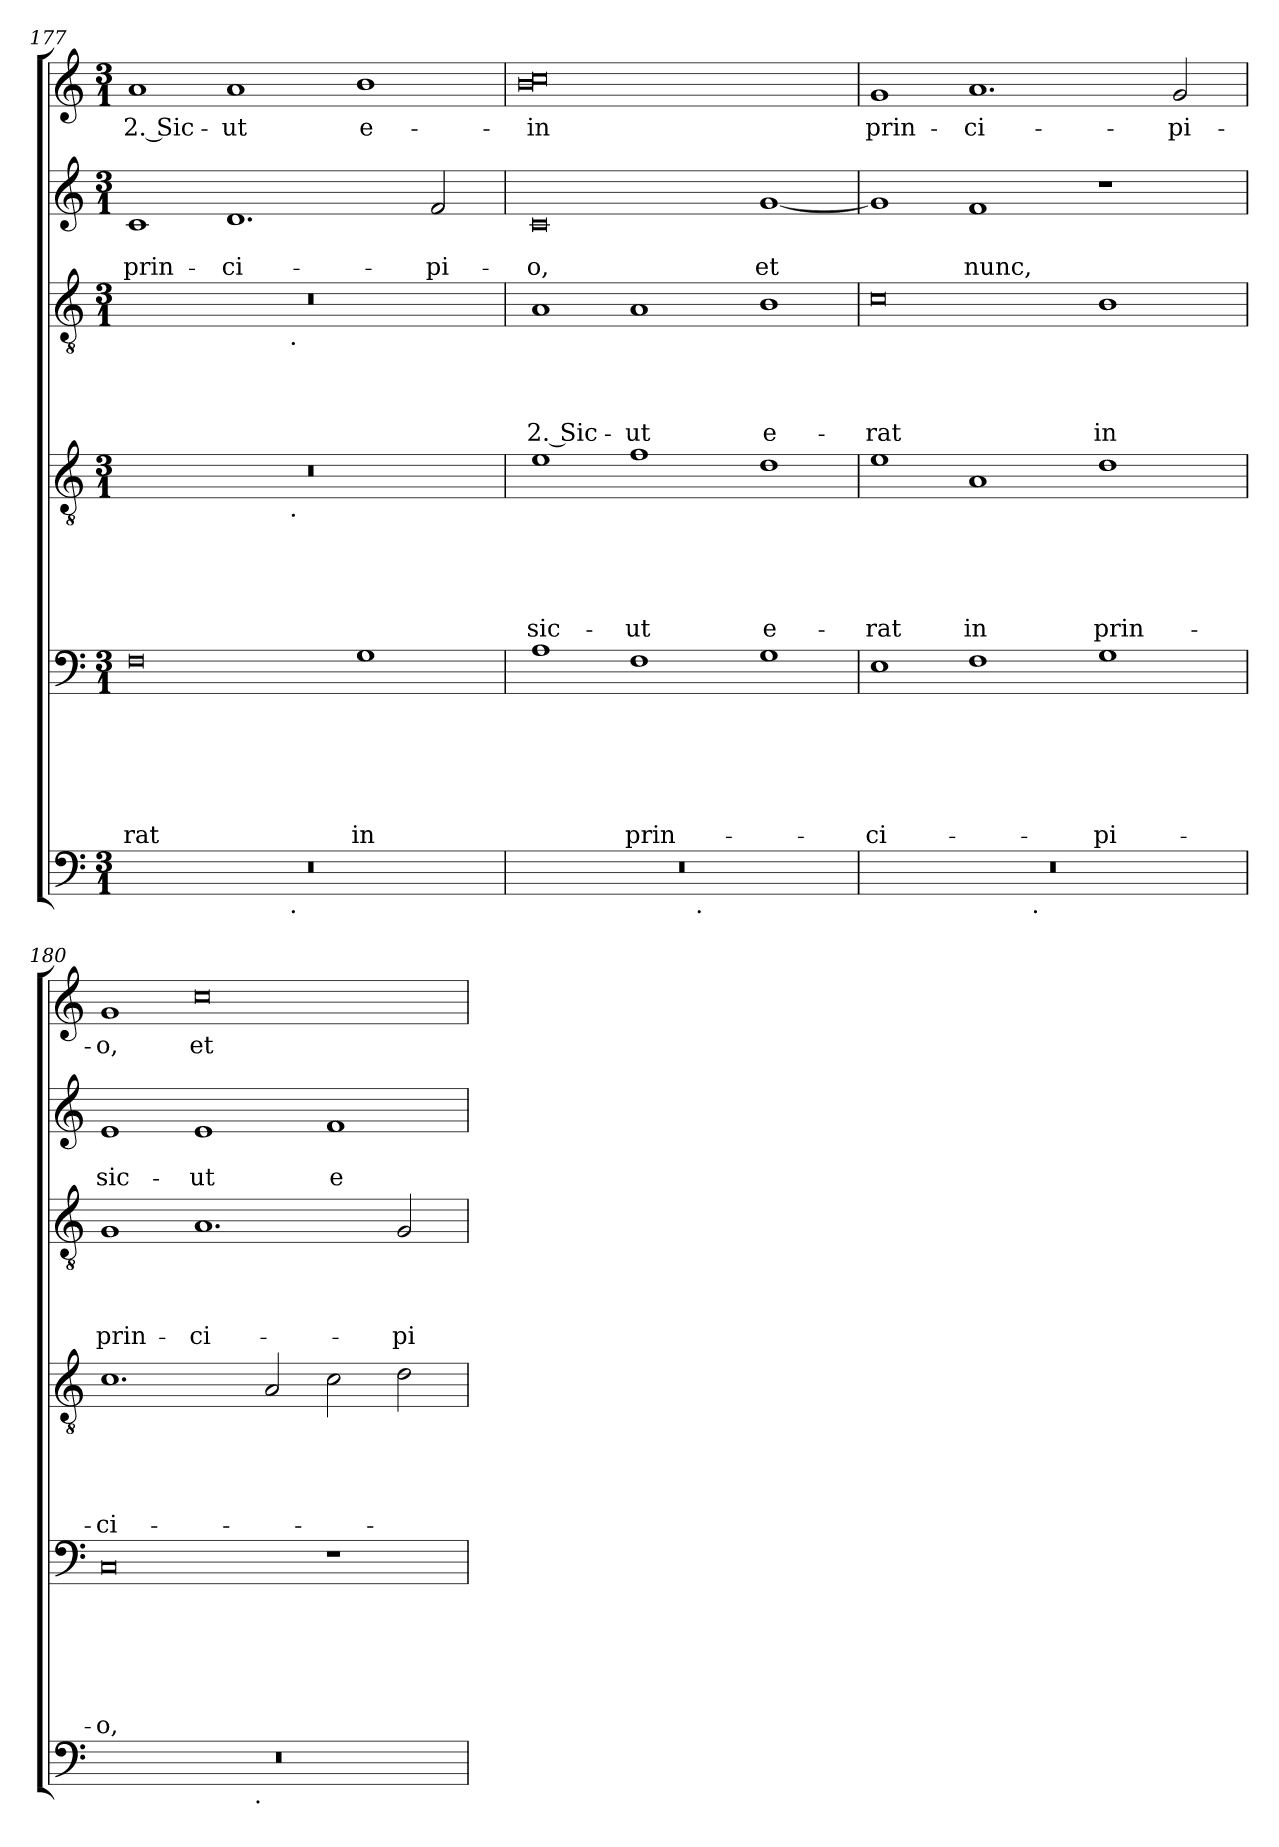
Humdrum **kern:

**kern	**kern	**text	**text	**text	**text	**text	**text	**kern	**text	**text	**text	**text	**text	**kern	**text	**text	**text	**text	**kern	**text	**text	**kern	**text
*part6	*part5	*part5	*part5	*part5	*part5	*part5	*part5	*part4	*part4	*part4	*part4	*part4	*part4	*part3	*part3	*part3	*part3	*part3	*part2	*part2	*part2	*part1	*part1
*staff6	*staff5	*staff5	*staff5	*staff5	*staff5	*staff5	*staff5	*staff4	*staff4	*staff4	*staff4	*staff4	*staff4	*staff3	*staff3	*staff3	*staff3	*staff3	*staff2	*staff2	*staff2	*staff1	*staff1
*clefF4	*clefF4	*	*	*	*	*	*	*clefGv2	*	*	*	*	*	*clefGv2	*	*	*	*	*clefG2	*	*	*clefG2	*
*k[]	*k[]	*	*	*	*	*	*	*k[]	*	*	*	*	*	*k[]	*	*	*	*	*k[]	*	*	*k[]	*
*C:	*C:	*	*	*	*	*	*	*C:	*	*	*	*	*	*C:	*	*	*	*	*C:	*	*	*C:	*
*M3/1	*M3/1	*	*	*	*	*	*	*M3/1	*	*	*	*	*	*M3/1	*	*	*	*	*M3/1	*	*	*M3/1	*
=177	=177	=177	=177	=177	=177	=177	=177	=177	=177	=177	=177	=177	=177	=177	=177	=177	=177	=177	=177	=177	=177	=177	=177
!	!	!	!	!	!	!	!LO:LY:b	!	!	!	!	!	!	!	!	!	!	!	!	!	!LO:LY:b	!	!LO:LY:b:rj
*^	*	*	*	*	*	*	*	*^	*	*	*	*	*	*^	*	*	*	*	*	*	*	*	*
0.r	1ryy	0F	.	.	.	.	.	-rat	0.r	1ryy	.	.	.	.	.	0.r	1ryy	.	.	.	.	1c	.	prin-	1a	2. Sic-
!	!	!	!	!	!	!	!	!	!	!	!	!	!	!	!	!	!	!	!	!	!	!	!	!LO:LY:b	!	!LO:LY:b
.	4...ryy	.	.	.	.	.	.	.	.	4...ryy	.	.	.	.	.	.	4...ryy	.	.	.	.	1.d	.	-ci-	1a	-ut
!	!	!	!	!	!	!	!	!	!	!	!	!	!	!	!	!	!LO:TX:b:t=.	!	!	!	!	!	!	!	!	!
!	!	!	!	!	!	!	!	!	!	!LO:TX:b:t=.	!	!	!	!	!	!	!	!	!	!	!	!	!	!	!	!
!	!LO:TX:b:t=.	!	!	!	!	!	!	!	!	!	!	!	!	!	!	!	!	!	!	!	!	!	!	!	!	!
.	1ryy	.	.	.	.	.	.	.	.	1ryy	.	.	.	.	.	.	1ryy	.	.	.	.	.	.	.	.	.
!	!	!	!	!	!	!	!	!LO:LY:b	!	!	!	!	!	!	!	!	!	!	!	!	!	!	!	!	!	!LO:LY:b:rj
.	.	1G	.	.	.	.	.	in	.	.	.	.	.	.	.	.	.	.	.	.	.	.	.	.	1b	e-
.	2ryy	.	.	.	.	.	.	.	.	2ryy	.	.	.	.	.	.	2ryy	.	.	.	.	.	.	.	.	.
!	!	!	!	!	!	!	!	!	!	!	!	!	!	!	!	!	!	!	!	!	!	!	!	!LO:LY:b	!	!
.	.	.	.	.	.	.	.	.	.	.	.	.	.	.	.	.	.	.	.	.	.	2f/	.	-pi-	.	.
.	32ryy	.	.	.	.	.	.	.	.	32ryy	.	.	.	.	.	.	32ryy	.	.	.	.	.	.	.	.	.
!!LO:PB:g=z
=178	=178	=178	=178	=178	=178	=178	=178	=178	=178	=178	=178	=178	=178	=178	=178	=178	=178	=178	=178	=178	=178	=178	=178	=178	=178	=178
!	!	!	!	!	!	!	!	!	!	!	!	!	!	!	!LO:LY:b	!	!	!	!	!	!LO:LY:b:rj	!	!	!LO:LY:b	!	!LO:LY:b
*	*	*	*	*	*	*	*	*	*v	*v	*	*	*	*	*	*	*	*	*	*	*	*	*	*	*	*
*	*	*	*	*	*	*	*	*	*	*	*	*	*	*	*v	*v	*	*	*	*	*	*	*	*	*
0.r	1.ryy	1A	.	.	.	.	.	.	1e	.	.	.	.	sic-	1A	.	.	.	2. Sic-	0c	.	-o,	0b 0cc	in
!	!	!	!	!	!	!	!	!LO:LY:b	!	!	!	!	!	!LO:LY:b	!	!	!	!	!LO:LY:b	!	!	!	!	!
.	.	1F	.	.	.	.	.	prin-	1f	.	.	.	.	-ut	1A	.	.	.	-ut	.	.	.	.	.
!	!LO:TX:b:t=.	!	!	!	!	!	!	!	!	!	!	!	!	!	!	!	!	!	!	!	!	!	!	!
.	1.ryy	.	.	.	.	.	.	.	.	.	.	.	.	.	.	.	.	.	.	.	.	.	.	.
!	!	!	!	!	!	!	!	!	!	!	!	!	!	!LO:LY:b:rj	!	!	!	!	!LO:LY:b:rj	!	!	!LO:LY:b	!	!
.	.	1G	.	.	.	.	.	.	1d	.	.	.	.	e-	1B	.	.	.	e-	[<1g	.	et	1ryy	.
=179	=179	=179	=179	=179	=179	=179	=179	=179	=179	=179	=179	=179	=179	=179	=179	=179	=179	=179	=179	=179	=179	=179	=179	=179
!	!	!	!	!	!	!	!	!LO:LY:b	!	!	!	!	!	!LO:LY:b	!	!	!	!	!LO:LY:b	!	!	!	!	!LO:LY:b
0.r	1ryy	1E	.	.	.	.	.	-ci-	1e	.	.	.	.	-rat	0c	.	.	.	-rat	1g]	.	.	1g	prin-
!	!	!	!	!	!	!	!	!	!	!	!	!	!	!LO:LY:b	!	!	!	!	!	!	!	!LO:LY:b	!	!LO:LY:b
.	4...ryy	1F	.	.	.	.	.	.	1A	.	.	.	.	in	.	.	.	.	.	1f	.	nunc,	1.a	-ci-
!	!LO:TX:b:t=.	!	!	!	!	!	!	!	!	!	!	!	!	!	!	!	!	!	!	!	!	!	!	!
.	1ryy	.	.	.	.	.	.	.	.	.	.	.	.	.	.	.	.	.	.	.	.	.	.	.
!	!	!	!	!	!	!	!	!LO:LY:b	!	!	!	!	!	!LO:LY:b	!	!	!	!	!LO:LY:b	!	!	!	!	!
.	.	1G	.	.	.	.	.	-pi-	1d	.	.	.	.	prin-	1B	.	.	.	in	1r	.	.	.	.
.	2ryy	.	.	.	.	.	.	.	.	.	.	.	.	.	.	.	.	.	.	.	.	.	.	.
!	!	!	!	!	!	!	!	!	!	!	!	!	!	!	!	!	!	!	!	!	!	!	!	!LO:LY:b
.	.	.	.	.	.	.	.	.	.	.	.	.	.	.	.	.	.	.	.	.	.	.	2g/	-pi-
.	32ryy	.	.	.	.	.	.	.	.	.	.	.	.	.	.	.	.	.	.	.	.	.	.	.
=180	=180	=180	=180	=180	=180	=180	=180	=180	=180	=180	=180	=180	=180	=180	=180	=180	=180	=180	=180	=180	=180	=180	=180	=180
!	!	!	!	!	!	!	!	!LO:LY:b	!	!	!	!	!	!LO:LY:b	!	!	!	!	!LO:LY:b	!	!	!LO:LY:b	!	!LO:LY:b
0.r	1ryy	0C	.	.	.	.	.	-o,	1.c	.	.	.	.	-ci-	1G	.	.	.	prin-	1e	.	sic-	1g	-o,
!	!	!	!	!	!	!	!	!	!	!	!	!	!	!	!	!	!	!	!LO:LY:b	!	!	!LO:LY:b	!	!LO:LY:b:rj
.	4...ryy	.	.	.	.	.	.	.	.	.	.	.	.	.	1.A	.	.	.	-ci-	1e	.	-ut	0cc	et
!	!LO:TX:b:t=.	!	!	!	!	!	!	!	!	!	!	!	!	!	!	!	!	!	!	!	!	!	!	!
.	1ryy	.	.	.	.	.	.	.	.	.	.	.	.	.	.	.	.	.	.	.	.	.	.	.
.	.	.	.	.	.	.	.	.	2A/	.	.	.	.	.	.	.	.	.	.	.	.	.	.	.
!	!	!	!	!	!	!	!	!	!	!	!	!	!	!	!	!	!	!	!	!	!	!LO:LY:b:rj	!	!
.	.	1r	.	.	.	.	.	.	2c\	.	.	.	.	.	.	.	.	.	.	1f	.	e-	.	.
.	2ryy	.	.	.	.	.	.	.	.	.	.	.	.	.	.	.	.	.	.	.	.	.	.	.
!	!	!	!	!	!	!	!	!	!	!	!	!	!	!	!	!	!	!	!LO:LY:b	!	!	!	!	!
.	.	.	.	.	.	.	.	.	2d\	.	.	.	.	.	2G/	.	.	.	-pi-	.	.	.	.	.
.	32ryy	.	.	.	.	.	.	.	.	.	.	.	.	.	.	.	.	.	.	.	.	.	.	.
*v	*v	*	*	*	*	*	*	*	*	*	*	*	*	*	*	*	*	*	*	*	*	*	*	*
=	=	=	=	=	=	=	=	=	=	=	=	=	=	=	=	=	=	=	=	=	=	=	=
*-	*-	*-	*-	*-	*-	*-	*-	*-	*-	*-	*-	*-	*-	*-	*-	*-	*-	*-	*-	*-	*-	*-	*-
